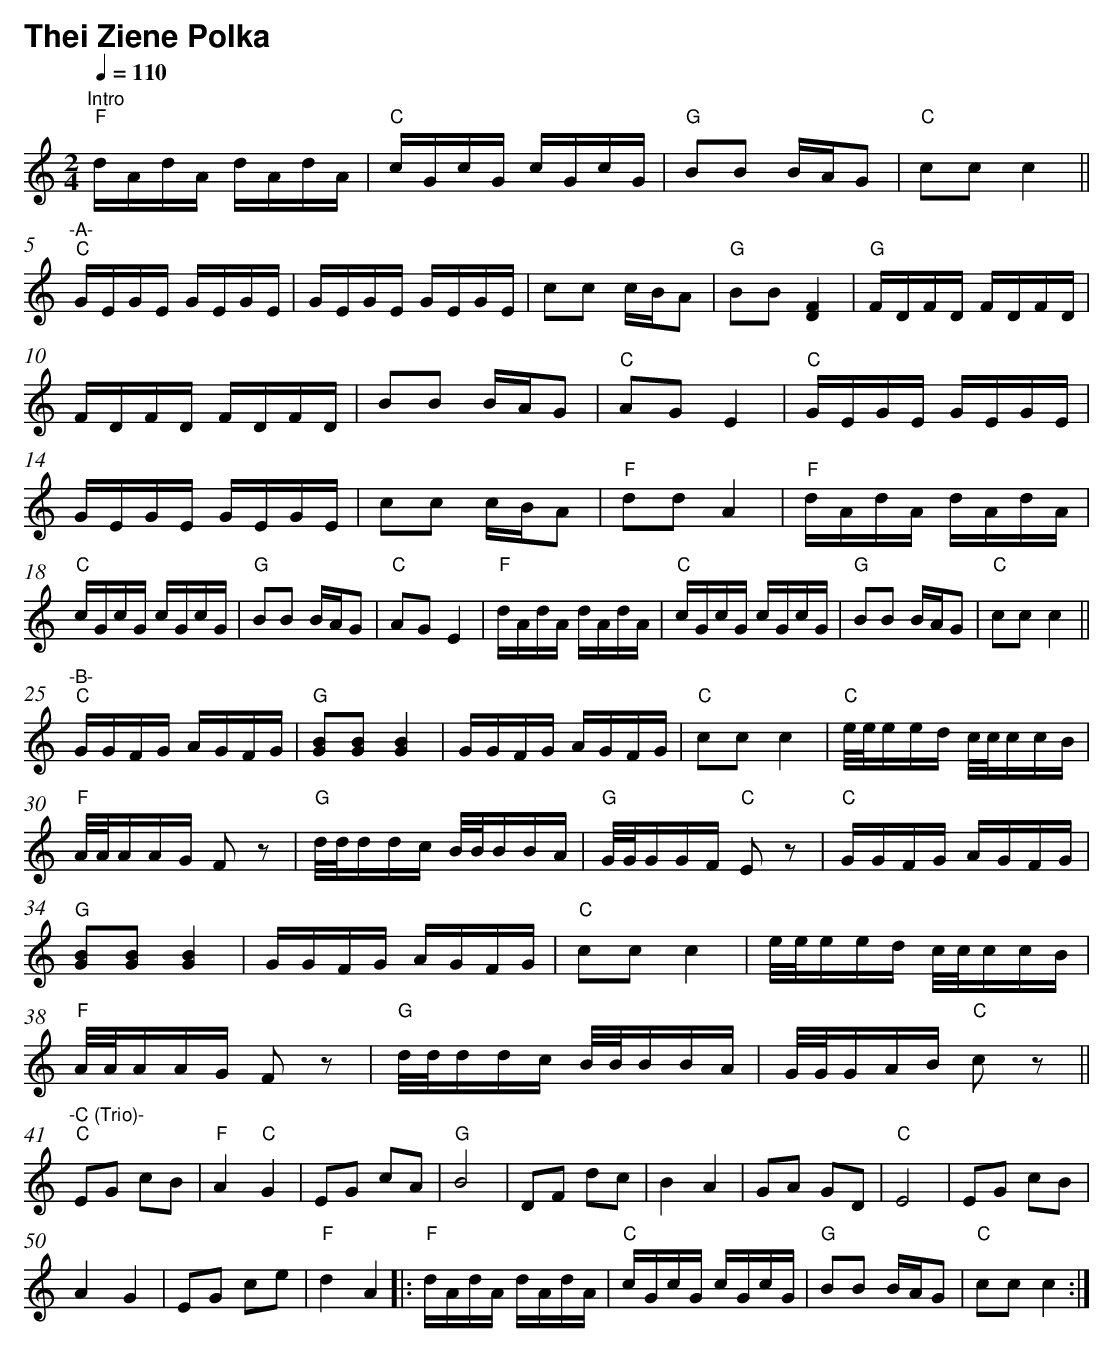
X:1
T:Thei Ziene Polka
L:1/16
M:2/4
Q:1/4=110
K:C
"Intro" "F" dAdA dAdA |"C"  cGcG cGcG |"G" B2B2 BAG2 |"C" c2c2 c4 ||$
"-A-""C" GEGE GEGE | GEGE  GEGE | c2c2 cBA2 |"G" B2B2 [FD]4 |
"G" FDFD FDFD | FDFD  FDFD | B2B2 BAG2 |"C" A2G2 E4 |
"C"GEGE GEGE | GEGE GEGE  | c2c2 cBA2 |"F" d2d2 A4 |
"F"dAdA dAdA |"C"  cGcG cGcG |"G" B2B2 BAG2 |"C" A2G2 E4 |
"F"dAdA dAdA |"C" cGcG cGcG |"G" B2B2 BAG2 |"C" c2c2 c4 ||$
"-B-" "C"GGFG AGFG |"G" [BG]2[BG]2 [BG]4 | GGFG AGFG |"C" c2c2 c4 |
"C" e/e/eed c/c/ccB |"F" A/A/AAG F2 z2 |"G" d/d/ddc B/B/BBA |
"G"G/G/GGF "C" E2 z2 |"C" GGFG AGFG |"G" [BG]2[BG]2 [BG]4 | GGFG AGFG |
"C"c2c2 c4 | e/e/eed c/c/ccB |"F" A/A/AAG F2 z2 |"G" d/d/ddc B/B/BBA | G/G/GAB "C" c2 z2 ||$
"-C (Trio)-" "C" E2G2 c2B2 |"F"  A4 "C" G4 | E2G2 c2A2 |"G" B8 | D2F2 d2c2 | B4 A4 | G2A2 G2D2 |"C" E8 | E2G2 c2B2 |$ A4 G4 |
E2G2 c2e2 |"F" d4 A4 |: "F" dAdA dAdA |"C" cGcG cGcG | "G" B2B2 BAG2 |"C" c2c2 c4 :|
